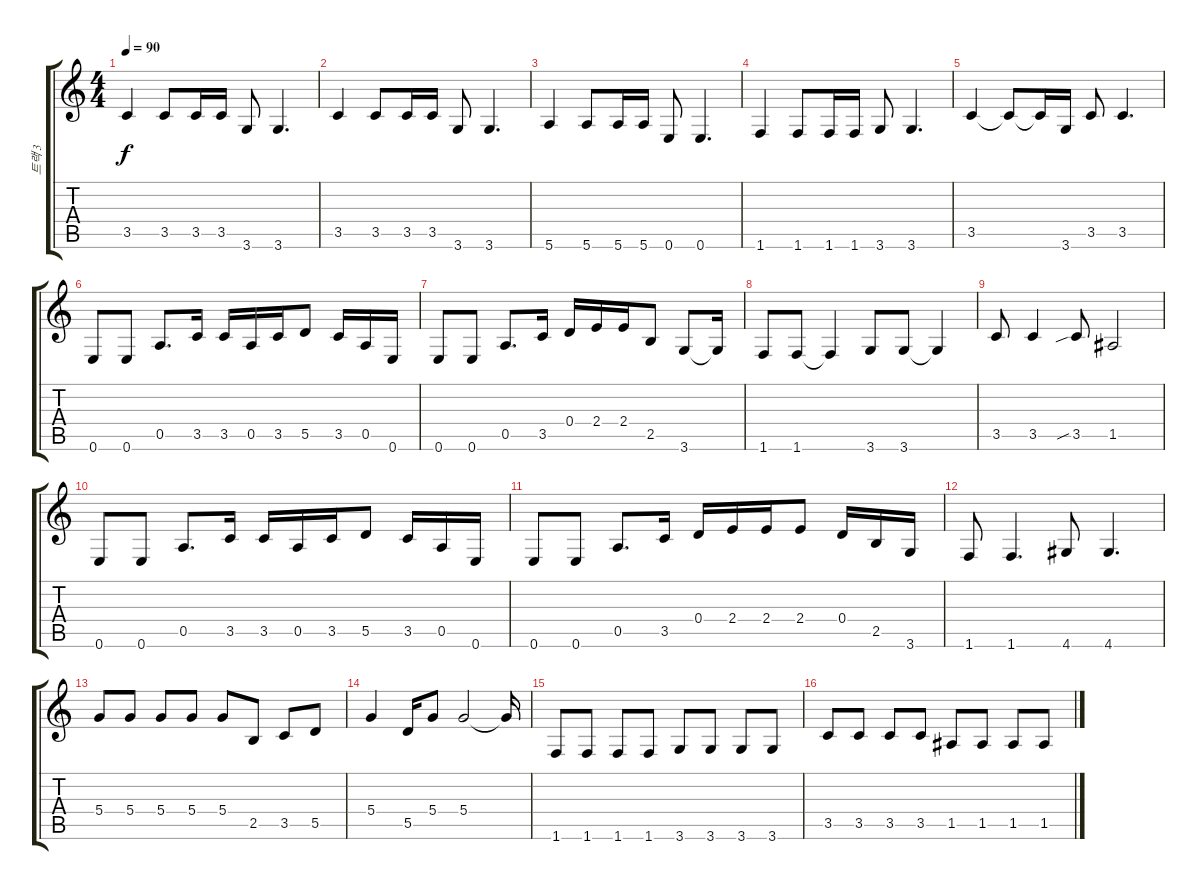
\track ("트랙 3" "트랙 3") {instrument electricbassfinger}
\staff {score tabs}
\tuning (E4 B3 G3 D3 A2 E2) {hide}
\ts (4 4)
\tempo 90
\clef g2
\ks c
3.5.4{dy f} 3.5.8 3.5.16 3.5.16 3.6.8 3.6.4{d} |
3.5.4 3.5.8 3.5.16 3.5.16 3.6.8 3.6.4{d} |
5.6.4 5.6.8 5.6.16 5.6.16 0.6.8 0.6.4{d} |
1.6.4 1.6.8 1.6.16 1.6.16 3.6.8 3.6.4{d} |
3.5.4 3.5{t}.8 3.5{t}.16 3.6.16 3.5.8 3.5.4{d} |
0.6.8 0.6.8 0.5.8{d} 3.5.16 3.5.16 0.5.16 3.5.16 5.5.8 3.5.16 0.5.16 0.6.16 |
0.6.8 0.6.8 0.5.8{d} 3.5.16 0.4.16 2.4.16 2.4.16 2.5.8 3.6.8 3.6{t}.16 |
1.6.8 1.6.8 1.6{t}.4 3.6.8 3.6.8 3.6{t}.4 |
3.5.8 3.5.4 3.5{sib}.8 1.5.2 |
0.6.8 0.6.8 0.5.8{d} 3.5.16 3.5.16 0.5.16 3.5.16 5.5.8 3.5.16 0.5.16 0.6.16 |
0.6.8 0.6.8 0.5.8{d} 3.5.16 0.4.16 2.4.16 2.4.16 2.4.8 0.4.16 2.5.16 3.6.16 |
1.6.8 1.6.4{d} 4.6.8 4.6.4{d} |
5.4.8 5.4.8 5.4.8 5.4.8 5.4.8 2.5.8 3.5.8 5.5.8 |
5.4.4 5.5.16 5.4.8 5.4.2 5.4{t}.16 |
1.6.8 1.6.8 1.6.8 1.6.8 3.6.8 3.6.8 3.6.8 3.6.8 |
3.5.8 3.5.8 3.5.8 3.5.8 1.5.8 1.5.8 1.5.8 1.5.8
